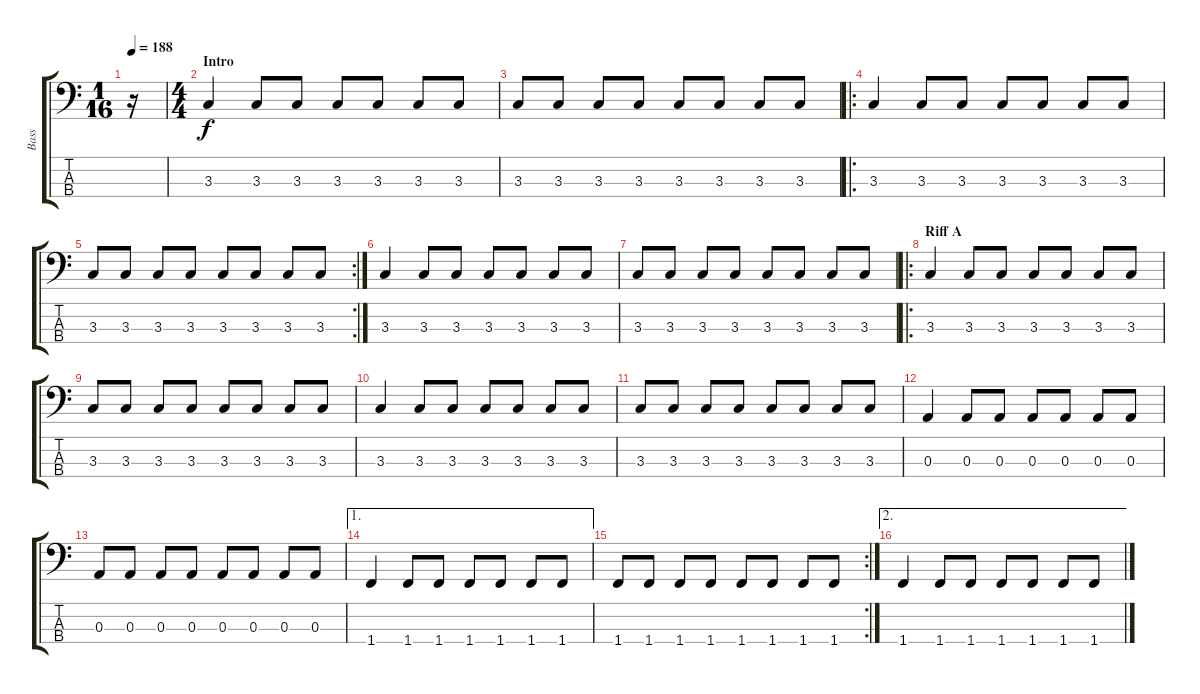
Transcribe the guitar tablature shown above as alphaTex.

\track ("Bass" "Bass") {instrument electricbassfinger}
\staff {score tabs}
\tuning (G2 D2 A1 E1) {hide}
\ts (1 16)
\tempo 188
\clef f4
\ks c
r.16{dy f instrument electricbassfinger} |
\ts (4 4)
\section ("" "Intro")
3.3.4 3.3.8 3.3.8 3.3.8 3.3.8 3.3.8 3.3.8 |
3.3.8 3.3.8 3.3.8 3.3.8 3.3.8 3.3.8 3.3.8 3.3.8 |
\ro
3.3.4 3.3.8 3.3.8 3.3.8 3.3.8 3.3.8 3.3.8 |
\rc 2
3.3.8 3.3.8 3.3.8 3.3.8 3.3.8 3.3.8 3.3.8 3.3.8 |
3.3.4 3.3.8 3.3.8 3.3.8 3.3.8 3.3.8 3.3.8 |
3.3.8 3.3.8 3.3.8 3.3.8 3.3.8 3.3.8 3.3.8 3.3.8 |
\ro
\section ("" "Riff A")
3.3.4 3.3.8 3.3.8 3.3.8 3.3.8 3.3.8 3.3.8 |
3.3.8 3.3.8 3.3.8 3.3.8 3.3.8 3.3.8 3.3.8 3.3.8 |
3.3.4 3.3.8 3.3.8 3.3.8 3.3.8 3.3.8 3.3.8 |
3.3.8 3.3.8 3.3.8 3.3.8 3.3.8 3.3.8 3.3.8 3.3.8 |
0.3.4 0.3.8 0.3.8 0.3.8 0.3.8 0.3.8 0.3.8 |
0.3.8 0.3.8 0.3.8 0.3.8 0.3.8 0.3.8 0.3.8 0.3.8 |
\ae 1
1.4.4 1.4.8 1.4.8 1.4.8 1.4.8 1.4.8 1.4.8 |
\rc 2
1.4.8 1.4.8 1.4.8 1.4.8 1.4.8 1.4.8 1.4.8 1.4.8 |
\ae 2
1.4.4 1.4.8 1.4.8 1.4.8 1.4.8 1.4.8 1.4.8
